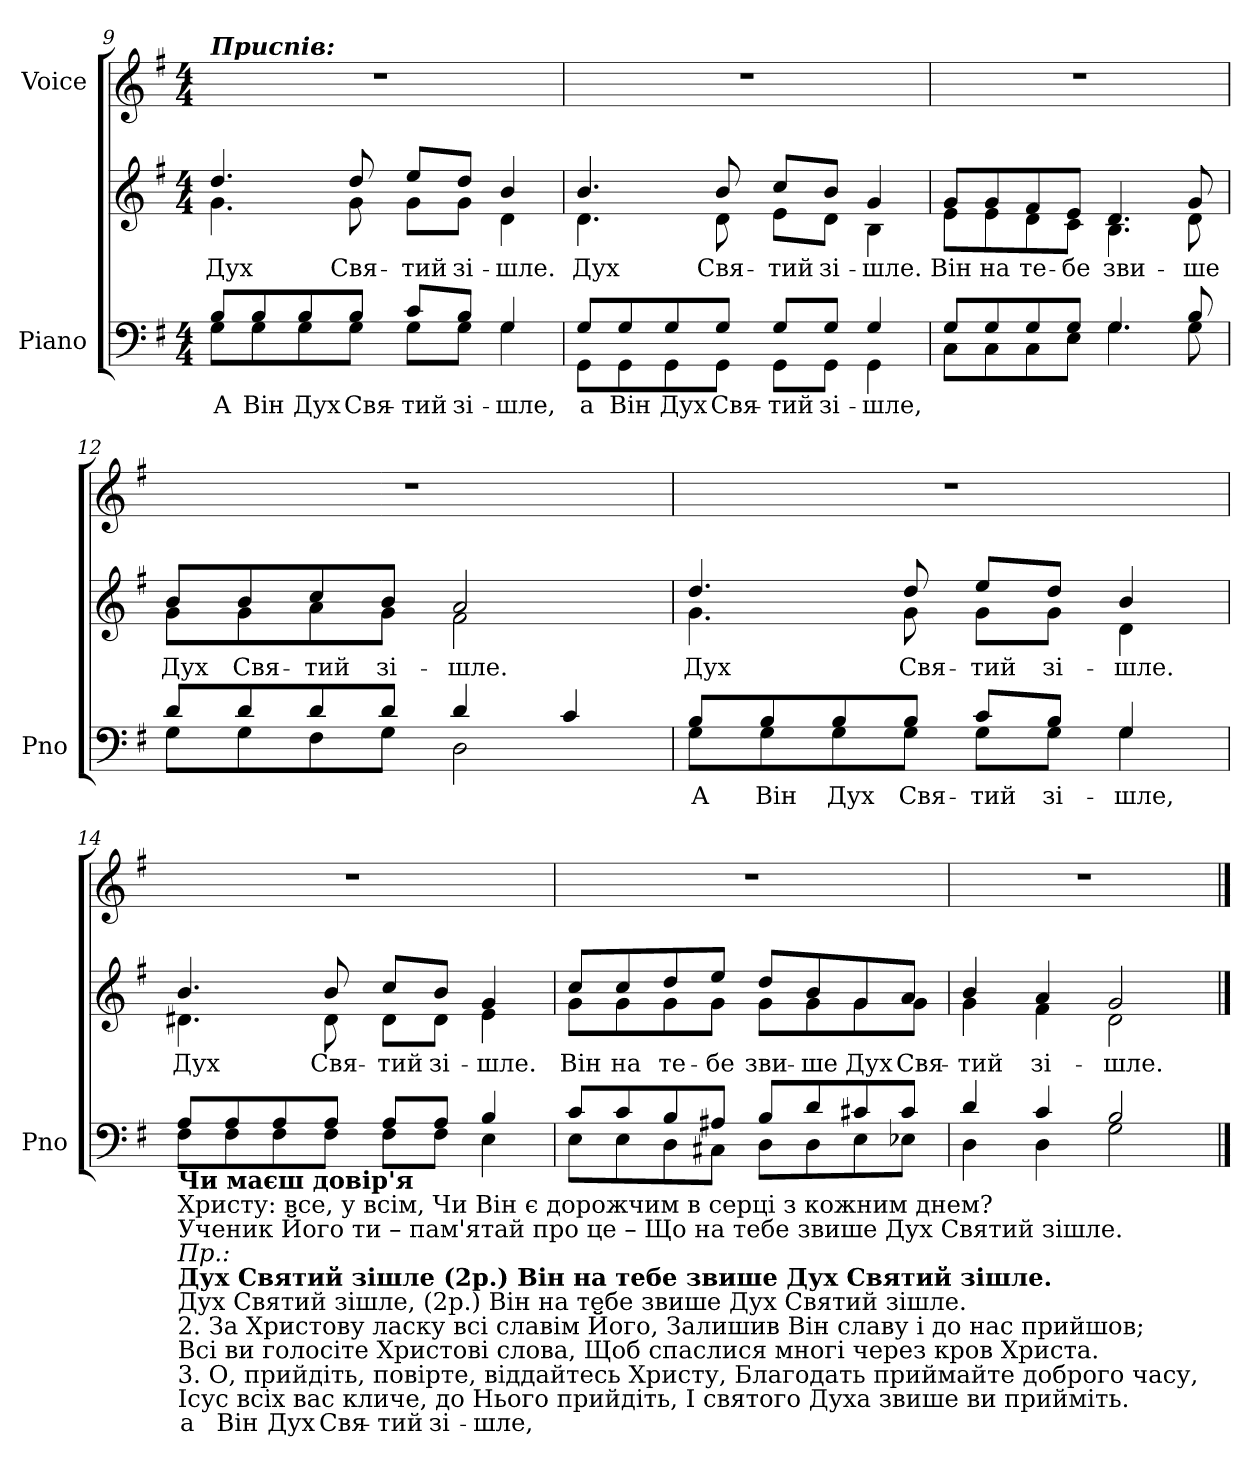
**kern	**text	**kern	**text	**kern
*part2	*part2	*part2	*part2	*part1
*staff3	*staff3	*staff2	*staff2	*staff1
*I"Piano	*	*	*	*I"Voice
*I'Pno	*	*	*	*
!!LO:PB:g=z
*clefF4	*	*clefG2	*	*clefG2
*k[f#]	*	*k[f#]	*	*k[f#]
*M4/4	*	*M4/4	*	*M4/4
=9	=9	=9	=9	=9
*^	*	*	*	*
!	!	!	!	!	!LO:TX:a:Bi:t=Приспів&colon;
!	!	!LO:LY:a	!	!LO:LY:b	!
*	*	*	*^	*	*
8B/L	8G\L	А	4.dd/	4.g\	Дух	1r
!	!	!LO:LY:a	!	!	!	!
8B/	8G\	Він	.	.	.	.
!	!	!LO:LY:a	!	!	!	!
8B/	8G\	Дух	.	.	.	.
!	!	!LO:LY:a	!	!	!LO:LY:b	!
8B/J	8G\J	Свя-	8dd/	8g\	Свя-	.
!	!	!LO:LY:a	!	!	!LO:LY:b	!
8c/L	8G\L	-тий	8ee/L	8g\L	-тий	.
!	!	!LO:LY:a	!	!	!LO:LY:b	!
8B/J	8G\J	зі-	8dd/J	8g\J	зі-	.
!	!	!LO:LY:a	!	!	!LO:LY:b	!
4G/	4G\	-шле,	4b/	4d\	-шле.	.
=10	=10	=10	=10	=10	=10	=10
!	!	!LO:LY:a	!	!	!LO:LY:b	!
8G/L	8GG\L	а	4.b/	4.d\	Дух	1r
!	!	!LO:LY:a	!	!	!	!
8G/	8GG\	Він	.	.	.	.
!	!	!LO:LY:a	!	!	!	!
8G/	8GG\	Дух	.	.	.	.
!	!	!LO:LY:a	!	!	!LO:LY:b	!
8G/J	8GG\J	Свя-	8b/	8d\	Свя-	.
!	!	!LO:LY:a	!	!	!LO:LY:b	!
8G/L	8GG\L	-тий	8cc/L	8e\L	-тий	.
!	!	!LO:LY:a	!	!	!LO:LY:b	!
8G/J	8GG\J	зі-	8b/J	8d\J	зі-	.
!	!	!LO:LY:a	!	!	!LO:LY:b	!
4G/	4GG\	-шле,	4g/	4B\	-шле.	.
!!LO:LB:g=z
=11	=11	=11	=11	=11	=11	=11
!	!	!	!	!	!LO:LY:b	!
8G/L	8C\L	.	8g/L	8e\L	Він	1r
!	!	!	!	!	!LO:LY:b	!
8G/	8C\	.	8g/	8e\	на	.
!	!	!	!	!	!LO:LY:b	!
8G/	8C\	.	8f#/	8d\	те-	.
!	!	!	!	!	!LO:LY:b	!
8G/J	8E\J	.	8e/J	8c\J	-бе	.
!	!	!	!	!	!LO:LY:b	!
4.G/	4.G\	.	4.d/	4.B\	зви-	.
!	!	!	!	!	!LO:LY:b	!
8B/	8G\	.	8g/	8d\	-ше	.
=12	=12	=12	=12	=12	=12	=12
!	!	!	!	!	!LO:LY:b	!
8d/L	8G\L	.	8b/L	8g\L	Дух	1r
!	!	!	!	!	!LO:LY:b	!
8d/	8G\	.	8b/	8g\	Свя-	.
!	!	!	!	!	!LO:LY:b	!
8d/	8F#\	.	8cc/	8a\	-тий	.
!	!	!	!	!	!LO:LY:b	!
8d/J	8G\J	.	8b/J	8g\J	зі-	.
!	!	!	!	!	!LO:LY:b	!
4d/	2D\	.	2a/	2f#\	-шле.	.
4c/	.	.	.	.	.	.
=13	=13	=13	=13	=13	=13	=13
!	!	!LO:LY:a	!	!	!LO:LY:b	!
8B/L	8G\L	А	4.dd/	4.g\	Дух	1r
!	!	!LO:LY:a	!	!	!	!
8B/	8G\	Він	.	.	.	.
!	!	!LO:LY:a	!	!	!	!
8B/	8G\	Дух	.	.	.	.
!	!	!LO:LY:a	!	!	!LO:LY:b	!
8B/J	8G\J	Свя-	8dd/	8g\	Свя-	.
!	!	!LO:LY:a	!	!	!LO:LY:b	!
8c/L	8G\L	-тий	8ee/L	8g\L	-тий	.
!	!	!LO:LY:a	!	!	!LO:LY:b	!
8B/J	8G\J	зі-	8dd/J	8g\J	зі-	.
!	!	!LO:LY:a	!	!	!LO:LY:b	!
4G/	4G\	-шле,	4b/	4d\	-шле.	.
!!LO:LB:g=z
=14	=14	=14	=14	=14	=14	=14
!LO:TX:b:B:t=Чи маєш довір'я	!	!	!	!	!	!
!LO:TX:b:t=Христу&colon; все, у всім, Чи Він є дорожчим в серці з кожним днем?	!	!	!	!	!	!
!LO:TX:b:t=Ученик Його ти – пам'ятай про це – Що на тебе звише Дух Святий зішле.	!	!	!	!	!	!
!LO:TX:b:i:t=Пр.&colon;	!	!	!	!	!	!
!LO:TX:b:B:t=Дух Святий зішле (2р.) Він на тебе звише Дух Святий зішле.	!	!	!	!	!	!
!LO:TX:b:t=Дух Святий зішле, (2р.) Він на тебе звише Дух Святий зішле.	!	!	!	!	!	!
!LO:TX:b:t=2. За Христову ласку всі славім Його, Залишив Він славу і до нас прийшов;	!	!	!	!	!	!
!LO:TX:b:t=Всі ви голосіте Христові слова, Щоб спаслися многі через кров Христа.	!	!	!	!	!	!
!LO:TX:b:t=3. О, прийдіть, повірте, віддайтесь Христу, Благодать приймайте доброго часу,	!	!	!	!	!	!
!LO:TX:b:t=Ісус всіх вас кличе, до Нього прийдіть, І святого Духа звише ви прийміть.	!	!	!	!	!	!
!	!	!LO:LY:a	!	!	!LO:LY:b	!
8A/L	8F#\L	а	4.b/	4.d#X\	Дух	1r
!	!	!LO:LY:a	!	!	!	!
8A/	8F#\	Він	.	.	.	.
!	!	!LO:LY:a	!	!	!	!
8A/	8F#\	Дух	.	.	.	.
!	!	!LO:LY:a	!	!	!LO:LY:b	!
8A/J	8F#\J	Свя-	8b/	8d#\	Свя-	.
!	!	!LO:LY:a	!	!	!LO:LY:b	!
8A/L	8F#\L	-тий	8cc/L	8d#\L	-тий	.
!	!	!LO:LY:a	!	!	!LO:LY:b	!
8A/J	8F#\J	зі-	8b/J	8d#\J	зі-	.
!	!	!LO:LY:a	!	!	!LO:LY:b	!
4B/	4E\	-шле,	4g/	4e\	-шле.	.
=15	=15	=15	=15	=15	=15	=15
!	!	!	!	!	!LO:LY:b	!
8c/L	8E\L	.	8cc/L	8g\L	Він	1r
!	!	!	!	!	!LO:LY:b	!
8c/	8E\	.	8cc/	8g\	на	.
!	!	!	!	!	!LO:LY:b	!
8B/	8D\	.	8dd/	8g\	те-	.
!	!	!	!	!	!LO:LY:b	!
8A#X/J	8C#X\J	.	8ee/J	8g\J	-бе	.
!	!	!	!	!	!LO:LY:b	!
8B/L	8D\L	.	8dd/L	8g\L	зви-	.
!	!	!	!	!	!LO:LY:b	!
8d/	8D\	.	8b/	8g\	-ше	.
!	!	!	!	!	!LO:LY:b	!
8c#X/	8E\	.	8g/	8g\	Дух	.
!	!	!	!	!	!LO:LY:b	!
8c#/J	8E-X\J	.	8a/J	8g\J	Свя-	.
=16	=16	=16	=16	=16	=16	=16
!	!	!	!	!	!LO:LY:b	!
4d/	4D\	.	4b/	4g\	-тий	1r
!	!	!	!	!	!LO:LY:b	!
4c/	4D\	.	4a/	4f#\	зі-	.
!	!	!	!	!	!LO:LY:b	!
2B/	2G\	.	2g/	2d\	-шле.	.
*v	*v	*	*	*	*	*
*	*	*v	*v	*	*
==	==	==	==	==
*-	*-	*-	*-	*-
